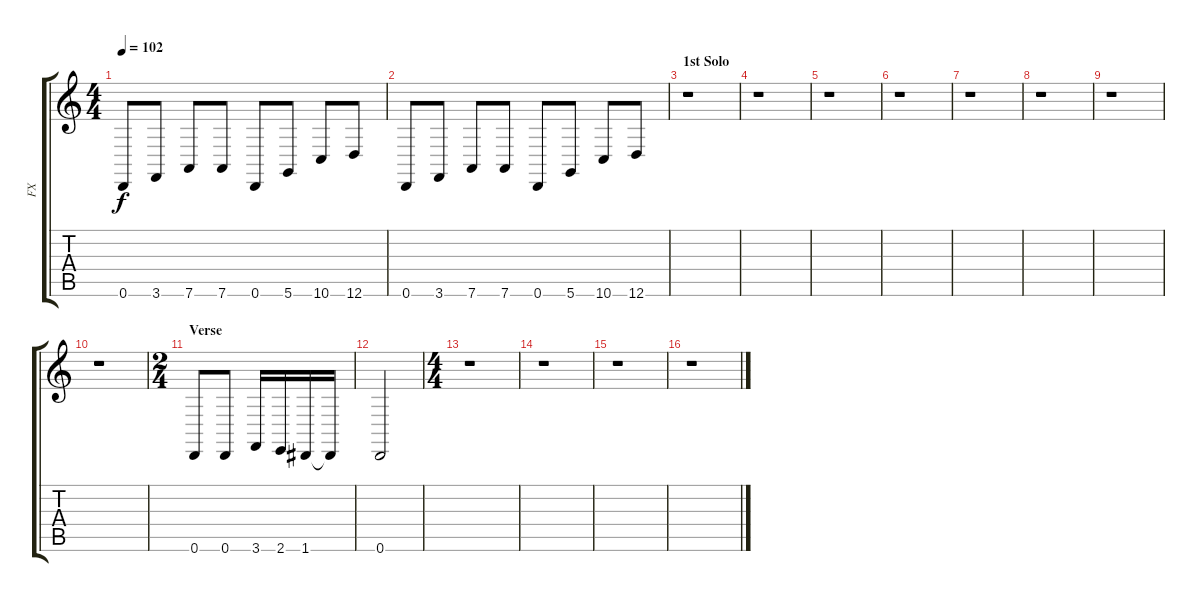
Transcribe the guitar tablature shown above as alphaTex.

\track ("FX" "FX") {instrument lead2sawtooth}
\staff {score tabs}
\tuning (E4 B3 G3 D3 A2 D2) {hide}
\ts (4 4)
\tempo 102
\clef g2
\ks c
0.6.8{dy f} 3.6.8 7.6.8 7.6.8 0.6.8 5.6.8 10.6.8 12.6.8 |
0.6.8 3.6.8 7.6.8 7.6.8 0.6.8 5.6.8 10.6.8 12.6.8 |
\section ("" "1st Solo")
r.1 |
r.1 |
r.1 |
r.1 |
r.1 |
r.1 |
r.1 |
r.1 |
\ts (2 4)
\section ("" "Verse")
0.6.8 0.6.8 3.6.16 2.6.16 1.6.16 1.6{t}.16 |
0.6.2 |
\ts (4 4)
r.1 |
r.1 |
r.1 |
r.1
